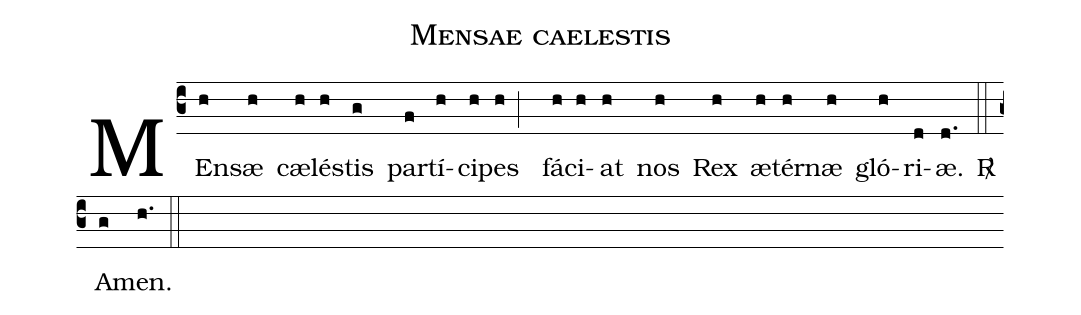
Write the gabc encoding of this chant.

name: Mensae caelestis;
%%
(c3) MEn(h)sæ(h) cæ(h)lés(h)tis(g) par(f)tí(h)ci(h)pes(h;) fá(h)ci(h)at(h) nos(h) Rex(h) æ(h)tér(h)næ(h) gló(h)ri(d)æ.(d.) <v>\Rbar</v>(::) A(g)men.(h.::)
